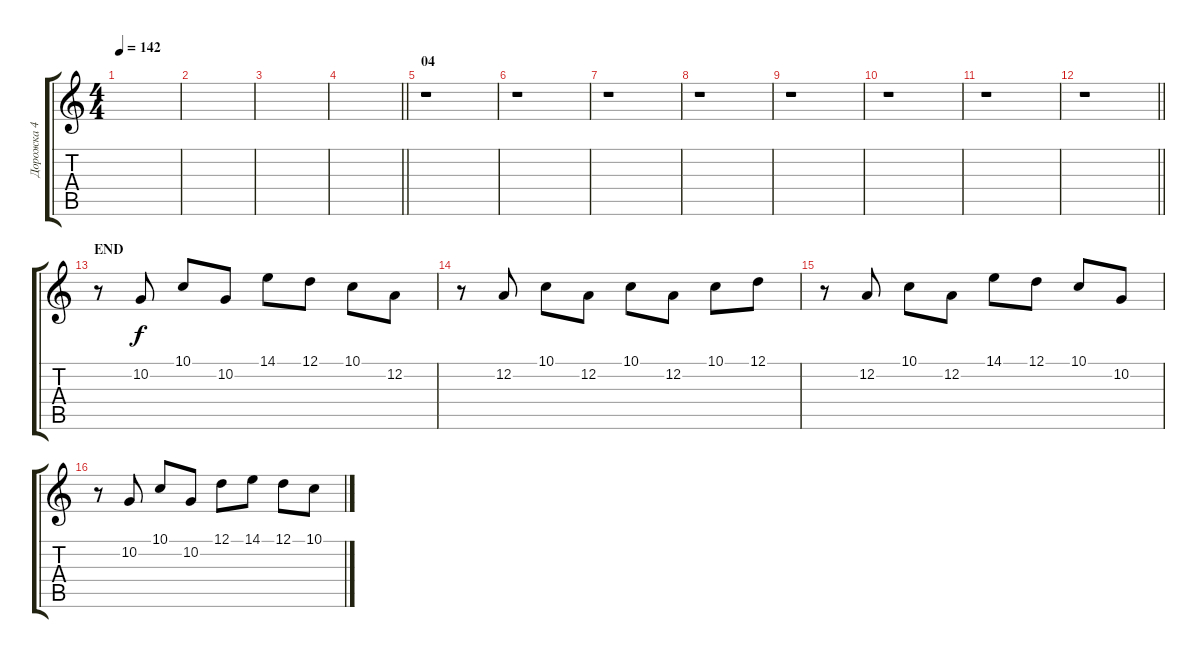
\track ("Дорожка 4" "Дорожка 4") {instrument lead2sawtooth}
\staff {score tabs}
\tuning (D4 A3 F3 C3 G2 D2) {hide}
\ts (4 4)
\tempo 142
\clef g2
\ks c
|
|
|
\barLineRight lightlight
|
\section ("" "04")
r.1 |
r.1 |
r.1 |
r.1 |
r.1 |
r.1 |
r.1 |
\barLineRight lightlight
r.1 |
\section ("" "END")
r.8 10.2.8 10.1.8 10.2.8 14.1.8 12.1.8 10.1.8 12.2.8 |
r.8 12.2.8 10.1.8 12.2.8 10.1.8 12.2.8 10.1.8 12.1.8 |
r.8 12.2.8 10.1.8 12.2.8 14.1.8 12.1.8 10.1.8 10.2.8 |
r.8 10.2.8 10.1.8 10.2.8 12.1.8 14.1.8 12.1.8 10.1.8
